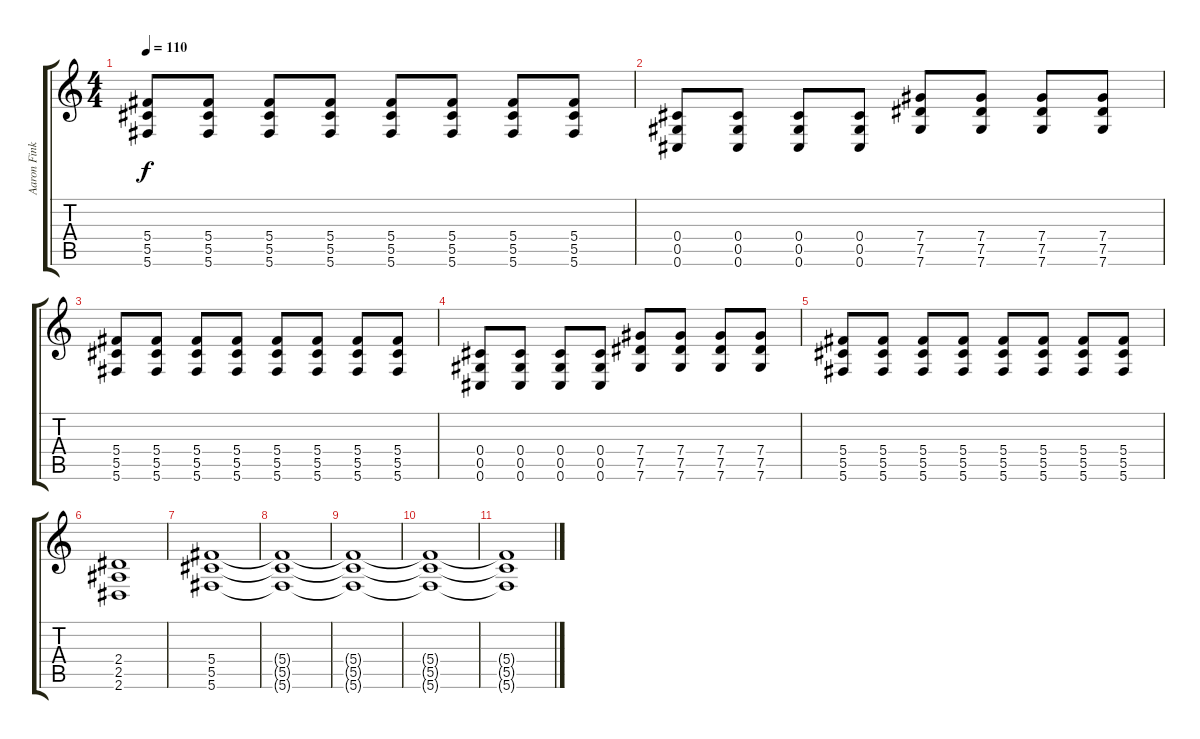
\track ("Aaron Fink 1" "Aaron Fink") {instrument distortionguitar}
\staff {score tabs}
\tuning (Eb4 Bb3 Gb3 Db3 Ab2 Db2) {hide}
\ts (4 4)
\tempo 110
\clef g2
\ks c
(5.4 5.5 5.6).8{dy f} (5.4 5.5 5.6).8 (5.4 5.5 5.6).8 (5.4 5.5 5.6).8 (5.4 5.5 5.6).8 (5.4 5.5 5.6).8 (5.4 5.5 5.6).8 (5.4 5.5 5.6).8 |
(0.4 0.5 0.6).8 (0.4 0.5 0.6).8 (0.4 0.5 0.6).8 (0.4 0.5 0.6).8 (7.4 7.5 7.6).8 (7.4 7.5 7.6).8 (7.4 7.5 7.6).8 (7.4 7.5 7.6).8 |
(5.4 5.5 5.6).8 (5.4 5.5 5.6).8 (5.4 5.5 5.6).8 (5.4 5.5 5.6).8 (5.4 5.5 5.6).8 (5.4 5.5 5.6).8 (5.4 5.5 5.6).8 (5.4 5.5 5.6).8 |
(0.4 0.5 0.6).8 (0.4 0.5 0.6).8 (0.4 0.5 0.6).8 (0.4 0.5 0.6).8 (7.4 7.5 7.6).8 (7.4 7.5 7.6).8 (7.4 7.5 7.6).8 (7.4 7.5 7.6).8 |
(5.4 5.5 5.6).8 (5.4 5.5 5.6).8 (5.4 5.5 5.6).8 (5.4 5.5 5.6).8 (5.4 5.5 5.6).8 (5.4 5.5 5.6).8 (5.4 5.5 5.6).8 (5.4 5.5 5.6).8 |
(2.4 2.5 2.6).1 |
(5.4 5.5 5.6).1 |
(5.4{t} 5.5{t} 5.6{t}).1 |
(5.4{t} 5.5{t} 5.6{t}).1 |
(5.4{t} 5.5{t} 5.6{t}).1 |
(5.4{t} 5.5{t} 5.6{t}).1
